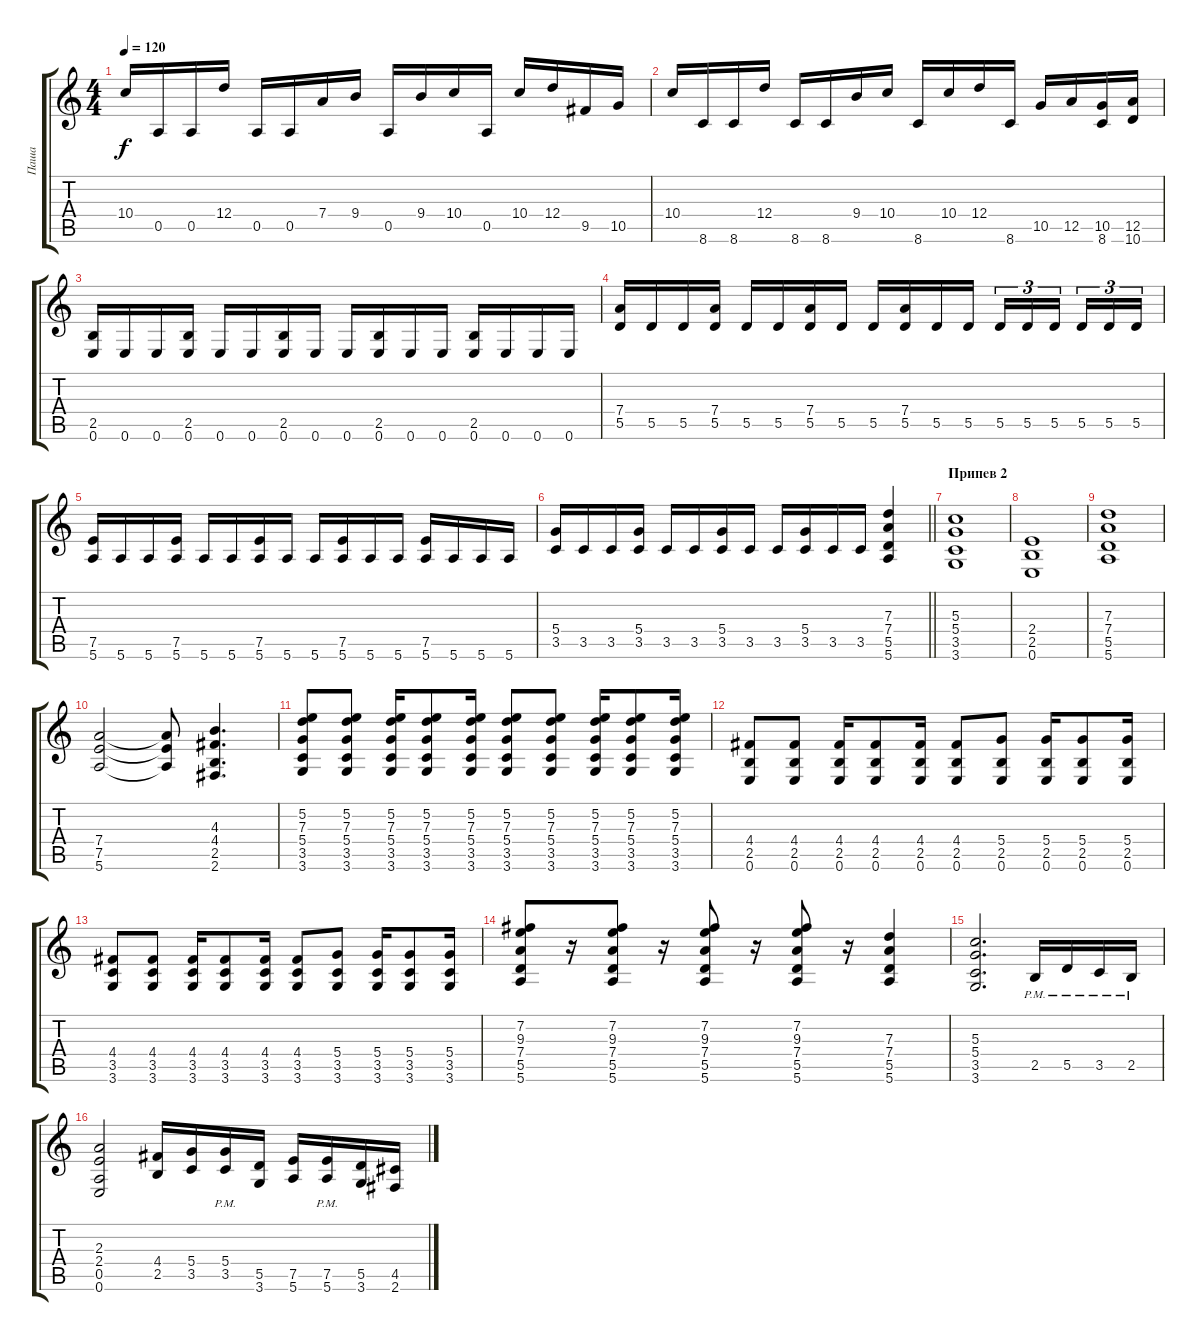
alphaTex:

\track ("Паша" "Паша") {instrument distortionguitar}
\staff {score tabs}
\tuning (E4 B3 G3 D3 A2 E2) {hide}
\ts (4 4)
\tempo 120
\clef g2
\ks c
10.4.16{dy f} 0.5.16 0.5.16 12.4.16 0.5.16 0.5.16 7.4.16 9.4.16 0.5.16 9.4.16 10.4.16 0.5.16 10.4.16 12.4.16 9.5.16 10.5.16 |
10.4.16 8.6.16 8.6.16 12.4.16 8.6.16 8.6.16 9.4.16 10.4.16 8.6.16 10.4.16 12.4.16 8.6.16 10.5.16 12.5.16 (10.5 8.6).16 (12.5 10.6).16 |
(2.5 0.6).16 0.6.16 0.6.16 (2.5 0.6).16 0.6.16 0.6.16 (2.5 0.6).16 0.6.16 0.6.16 (2.5 0.6).16 0.6.16 0.6.16 (2.5 0.6).16 0.6.16 0.6.16 0.6.16 |
(7.4 5.5).16 5.5.16 5.5.16 (7.4 5.5).16 5.5.16 5.5.16 (7.4 5.5).16 5.5.16 5.5.16 (7.4 5.5).16 5.5.16 5.5.16 5.5.16{tu (3 2)} 5.5.16{tu (3 2)} 5.5.16{tu (3 2) beam splitsecondary} 5.5.16{tu (3 2)} 5.5.16{tu (3 2)} 5.5.16{tu (3 2)} |
(7.5 5.6).16 5.6.16 5.6.16 (7.5 5.6).16 5.6.16 5.6.16 (7.5 5.6).16 5.6.16 5.6.16 (7.5 5.6).16 5.6.16 5.6.16 (7.5 5.6).16 5.6.16 5.6.16 5.6.16 |
\barLineRight lightlight
(5.4 3.5).16 3.5.16 3.5.16 (5.4 3.5).16 3.5.16 3.5.16 (5.4 3.5).16 3.5.16 3.5.16 (5.4 3.5).16 3.5.16 3.5.16 (7.3 7.4 5.5 5.6).4 |
\section ("" "Припев 2")
(5.3 5.4 3.5 3.6).1 |
(2.4 2.5 0.6).1 |
(7.3 7.4 5.5 5.6).1 |
(7.4 7.5 5.6).2 (7.4{t} 7.5{t} 5.6{t}).8 (4.3 4.4 2.5 2.6).4{d} |
(5.2 7.3 5.4 3.5 3.6).8 (5.2 7.3 5.4 3.5 3.6).8 (5.2 7.3 5.4 3.5 3.6).16 (5.2 7.3 5.4 3.5 3.6).8 (5.2 7.3 5.4 3.5 3.6).16 (5.2 7.3 5.4 3.5 3.6).8 (5.2 7.3 5.4 3.5 3.6).8 (5.2 7.3 5.4 3.5 3.6).16 (5.2 7.3 5.4 3.5 3.6).8 (5.2 7.3 5.4 3.5 3.6).16 |
(4.4 2.5 0.6).8 (4.4 2.5 0.6).8 (4.4 2.5 0.6).16 (4.4 2.5 0.6).8 (4.4 2.5 0.6).16 (4.4 2.5 0.6).8 (5.4 2.5 0.6).8 (5.4 2.5 0.6).16 (5.4 2.5 0.6).8 (5.4 2.5 0.6).16 |
(4.4 3.5 3.6).8 (4.4 3.5 3.6).8 (4.4 3.5 3.6).16 (4.4 3.5 3.6).8 (4.4 3.5 3.6).16 (4.4 3.5 3.6).8 (5.4 3.5 3.6).8 (5.4 3.5 3.6).16 (5.4 3.5 3.6).8 (5.4 3.5 3.6).16 |
(7.2 9.3 7.4 5.5 5.6).8 r.16 (7.2 9.3 7.4 5.5 5.6).8 r.16 (7.2 9.3 7.4 5.5 5.6).8 r.16 (7.2 9.3 7.4 5.5 5.6).8 r.16 (7.3 7.4 5.5 5.6).4 |
(5.3 5.4 3.5 3.6).2{d} 2.5{pm}.16 5.5{pm}.16 3.5{pm}.16 2.5{pm}.16 |
(2.3 2.4 0.5 0.6).2 (4.4 2.5).16 (5.4 3.5).16 (5.4{pm} 3.5{pm}).16 (5.5 3.6).16 (7.5 5.6).16 (7.5{pm} 5.6{pm}).16 (5.5 3.6).16 (4.5 2.6).16
